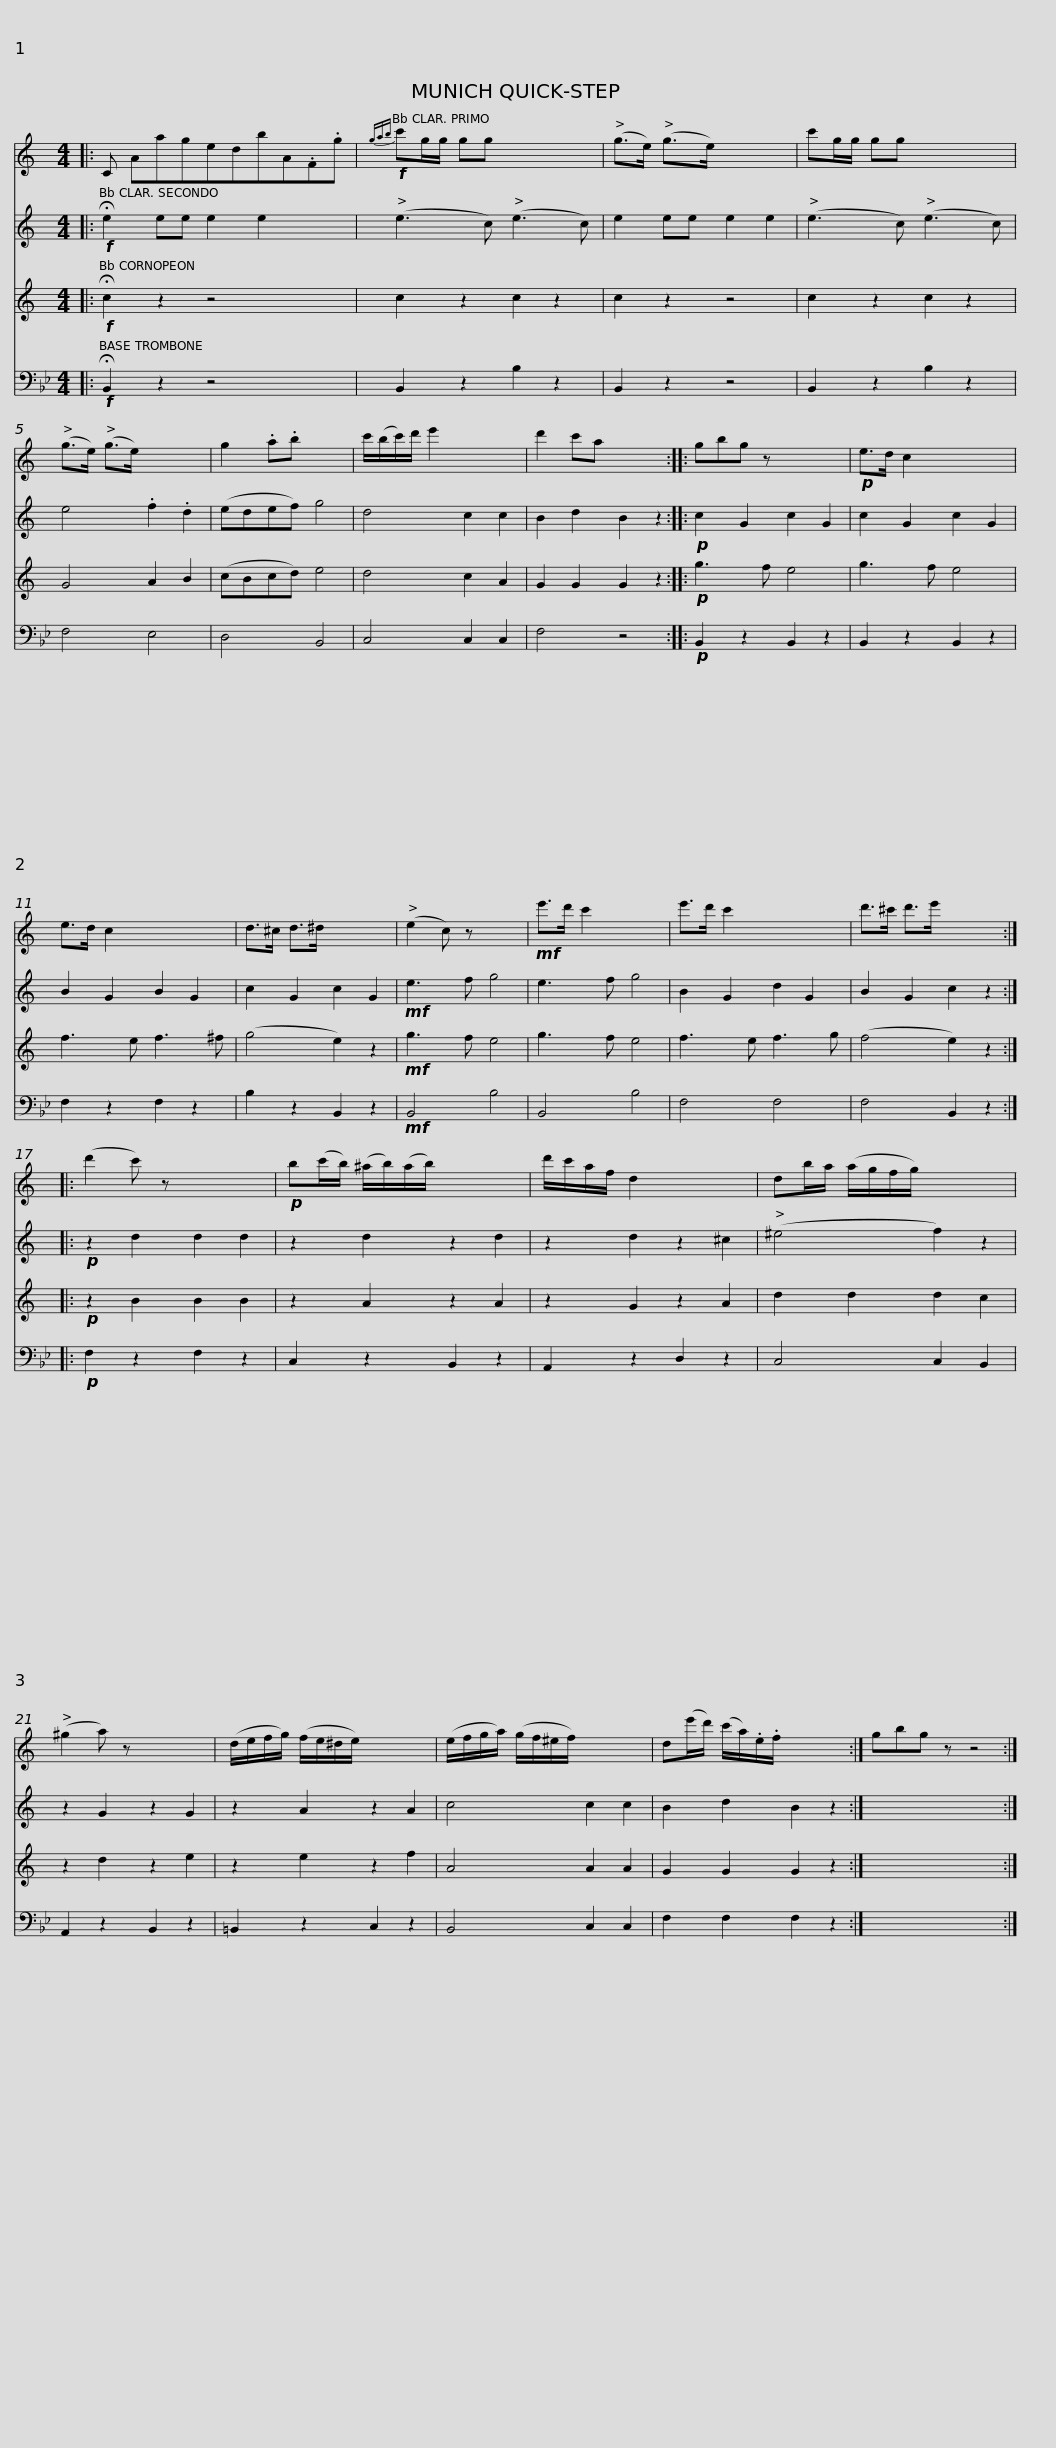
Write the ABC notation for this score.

X:1
%%score 1 2 3 4
L:1/8
M:4/4
I:linebreak $
K:C
V:1 treble
V:2 treble
V:3 treble
V:4 bass
V:1
|: C AagedbA.F.g |!f!{gab} c'g/g/ gg x4 | (g>e) (g>e) x4 | c'g/g/ gg x4 |$ (g>e) (g>e) x4 | %5
 g2 .a.b x4 | c'/(b/c'/)d'/ e'2 x4 | d'2 c'a x4 :: gbg z x4 |!p! e>d c2 x4 |$ %10
 e>d c2 x4 | d>^c d>^d x4 | (e2 c) z x4 |!mf! e'>d' c'2 x4 | e'>d' c'2 x4 | %15
 d'>^c' d'>e' x4 ::$ (d'2 c') z x4 |!p! b(c'/b/) (^a/b/)(a/b/) x4 | d'/c'/a/f/ d2 x4 | db/a/ (a/g/f/g/) x4 | %20
 (^g2 a) z x4 |$ (d/e/f/g/) (f/e/^d/e/) x4 | (e/f/g/a/) (g/f/^e/f/) x4 | d(e'/d'/) (c'/a/).e/.f/ x4 :| gbg z z4 :| %25
V:2
|:!f! !fermata!e2 ee e2 e2 x2 | (e3 c) (e3 c) | e2 ee e2 e2 | (e3 c) (e3 c) |$ e4 .f2 .d2 | %5
 (edef) g4 | d4 c2 c2 | B2 d2 B2 z2 ::!p! c2 G2 c2 G2 | c2 G2 c2 G2 |$ %10
 B2 G2 B2 G2 | c2 G2 c2 G2 |!mf! e3 f g4 | e3 f g4 | B2 G2 d2 G2 | %15
 B2 G2 c2 z2 ::$!p! z2 d2 d2 d2 | z2 d2 z2 d2 | z2 d2 z2 ^c2 | (^e4 f2) z2 | %20
 z2 G2 z2 G2 |$ z2 A2 z2 A2 | c4 c2 c2 | B2 d2 B2 z2 :| x8 :| %25
V:3
|:!f! !fermata!c2 z2 z4 x2 | c2 z2 c2 z2 | c2 z2 z4 | c2 z2 c2 z2 |$ G4 A2 B2 | %5
 (cBcd) e4 | d4 c2 A2 | G2 G2 G2 z2 ::!p! g3 f e4 | g3 f e4 |$ %10
 f3 e f3 ^f | (g4 e2) z2 |!mf! g3 f e4 | g3 f e4 | f3 e f3 g | %15
 (f4 e2) z2 ::$!p! z2 B2 B2 B2 | z2 A2 z2 A2 | z2 G2 z2 A2 | d2 d2 d2 c2 | %20
 z2 d2 z2 e2 |$ z2 e2 z2 f2 | A4 A2 A2 | G2 G2 G2 z2 :| x8 :| %25
V:4
[K:Bb]|:!f! !fermata!B,,2 z2 z4 x2 | B,,2 z2 B,2 z2 | B,,2 z2 z4 | B,,2 z2 B,2 z2 |$ F,4 E,4 | %5
 D,4 B,,4 | C,4 C,2 C,2 | F,4 z4 ::!p! B,,2 z2 B,,2 z2 | B,,2 z2 B,,2 z2 |$ %10
 F,2 z2 F,2 z2 | B,2 z2 B,,2 z2 |!mf! B,,4 B,4 | B,,4 B,4 | F,4 F,4 | %15
 F,4 B,,2 z2 ::$!p! F,2 z2 F,2 z2 | C,2 z2 B,,2 z2 | A,,2 z2 D,2 z2 | C,4 C,2 B,,2 | %20
 A,,2 z2 B,,2 z2 |$ =B,,2 z2 C,2 z2 | B,,4 C,2 C,2 | F,2 F,2 F,2 z2 :| x8 :| %25
